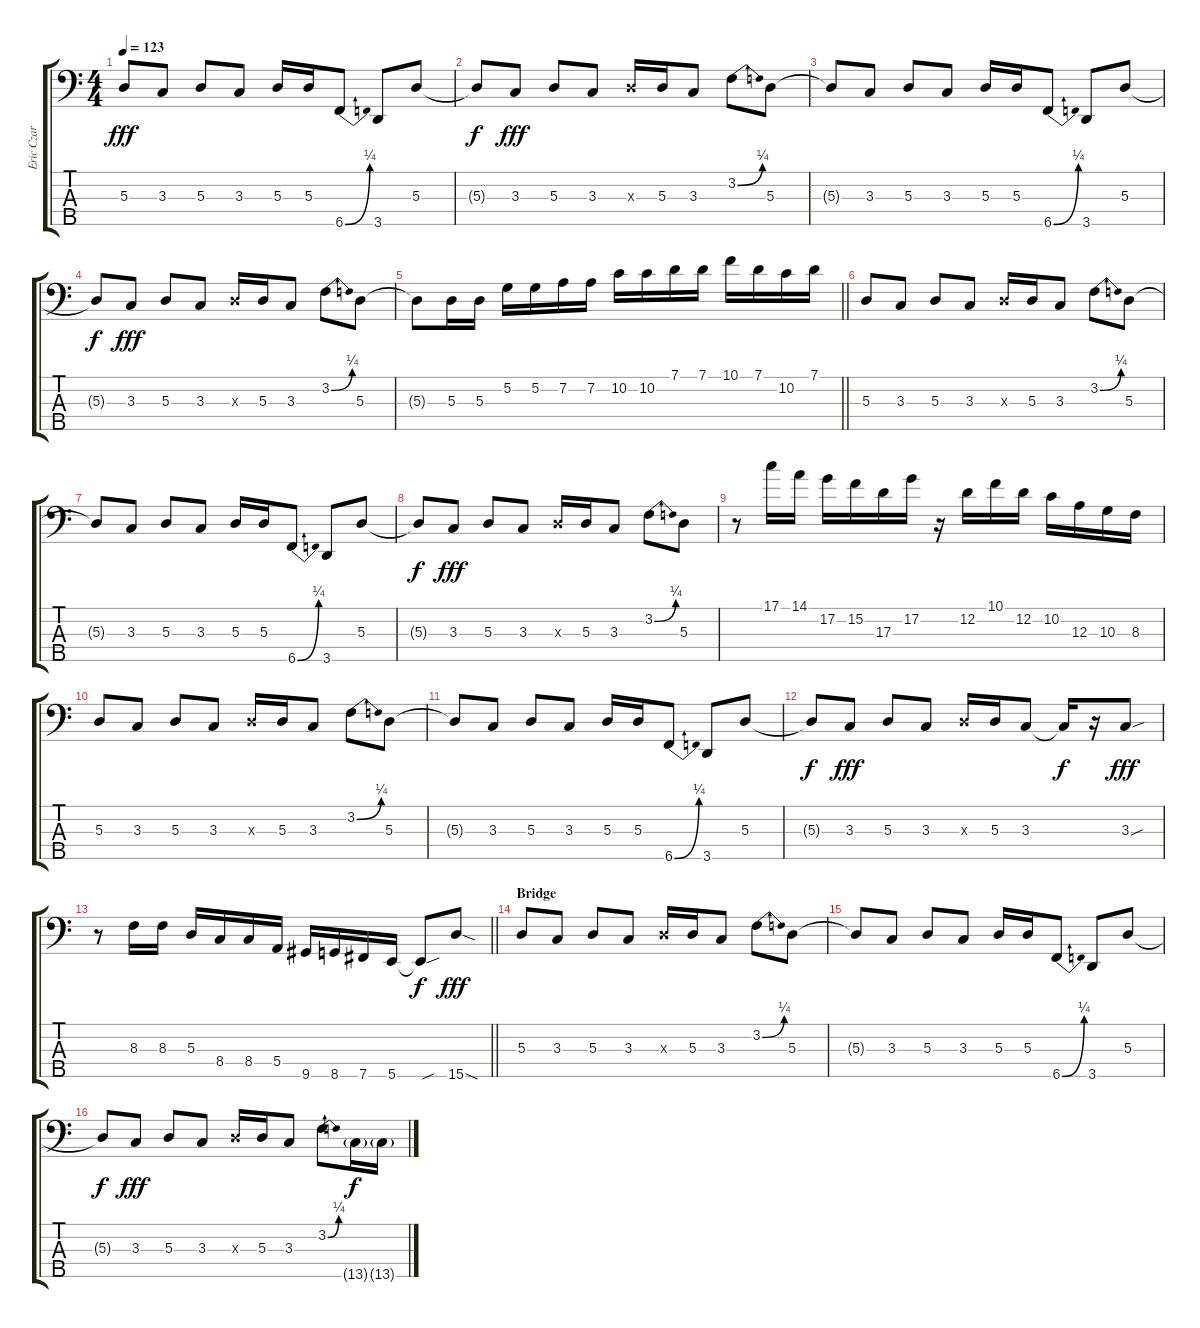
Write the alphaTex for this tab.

\track ("Eric Czar - Bass" "Eric Czar ") {instrument electricbassfinger}
\staff {score tabs}
\tuning (G2 D2 A1 E1 B0) {hide}
\ts (4 4)
\tempo 123
\clef f4
\ks c
5.3{t}.8{dy fff} 3.3.8 5.3.8 3.3.8 5.3.16 5.3.16 6.5{be (bend 0 0 60 1)}.8 3.5.8 5.3.8 |
5.3{t}.8{dy f} 3.3.8{dy fff} 5.3.8 3.3.8 5.3{x}.16 5.3.16 3.3.8 3.2{be (bend 0 0 60 1)}.8 5.3.8 |
5.3{t}.8 3.3.8 5.3.8 3.3.8 5.3.16 5.3.16 6.5{be (bend 0 0 60 1)}.8 3.5.8 5.3.8 |
5.3{t}.8{dy f} 3.3.8{dy fff} 5.3.8 3.3.8 5.3{x}.16 5.3.16 3.3.8 3.2{be (bend 0 0 60 1)}.8 5.3.8 |
\barLineRight lightlight
5.3{t}.8 5.3.16 5.3.16 5.2.16 5.2.16 7.2.16 7.2.16 10.2.16 10.2.16 7.1.16 7.1.16 10.1.16 7.1.16 10.2.16 7.1.16 |
5.3.8 3.3.8 5.3.8 3.3.8 5.3{x}.16 5.3.16 3.3.8 3.2{be (bend 0 0 60 1)}.8 5.3.8 |
5.3{t}.8 3.3.8 5.3.8 3.3.8 5.3.16 5.3.16 6.5{be (bend 0 0 60 1)}.8 3.5.8 5.3.8 |
5.3{t}.8{dy f} 3.3.8{dy fff} 5.3.8 3.3.8 5.3{x}.16 5.3.16 3.3.8 3.2{be (bend 0 0 60 1)}.8 5.3.8 |
r.8 17.1.16 14.1.16 17.2.16 15.2.16 17.3.16 17.2.16 r.16 12.2.16 10.1.16 12.2.16 10.2.16 12.3.16 10.3.16 8.3.16 |
5.3.8 3.3.8 5.3.8 3.3.8 5.3{x}.16 5.3.16 3.3.8 3.2{be (bend 0 0 60 1)}.8 5.3.8 |
5.3{t}.8 3.3.8 5.3.8 3.3.8 5.3.16 5.3.16 6.5{be (bend 0 0 60 1)}.8 3.5.8 5.3.8 |
5.3{t}.8{dy f} 3.3.8{dy fff} 5.3.8 3.3.8 5.3{x}.16 5.3.16 3.3.8 3.3{t}.16{dy f} r.16 3.3{sou}.8{dy fff} |
\barLineRight lightlight
r.8 8.3.16 8.3.16 5.3.16 8.4.16 8.4.16 5.4.16 9.5.16 8.5.16 7.5.16 5.5.16 5.5{sou t}.8{dy f} 15.5{sod}.8{dy fff} |
\section ("" "Bridge")
5.3.8 3.3.8 5.3.8 3.3.8 5.3{x}.16 5.3.16 3.3.8 3.2{be (bend 0 0 60 1)}.8 5.3.8 |
5.3{t}.8 3.3.8 5.3.8 3.3.8 5.3.16 5.3.16 6.5{be (bend 0 0 60 1)}.8 3.5.8 5.3.8 |
5.3{t}.8{dy f} 3.3.8{dy fff} 5.3.8 3.3.8 5.3{x}.16 5.3.16 3.3.8 3.2{be (bend 0 0 60 1)}.8 13.5{g}.16{dy f} 13.5{g}.16
